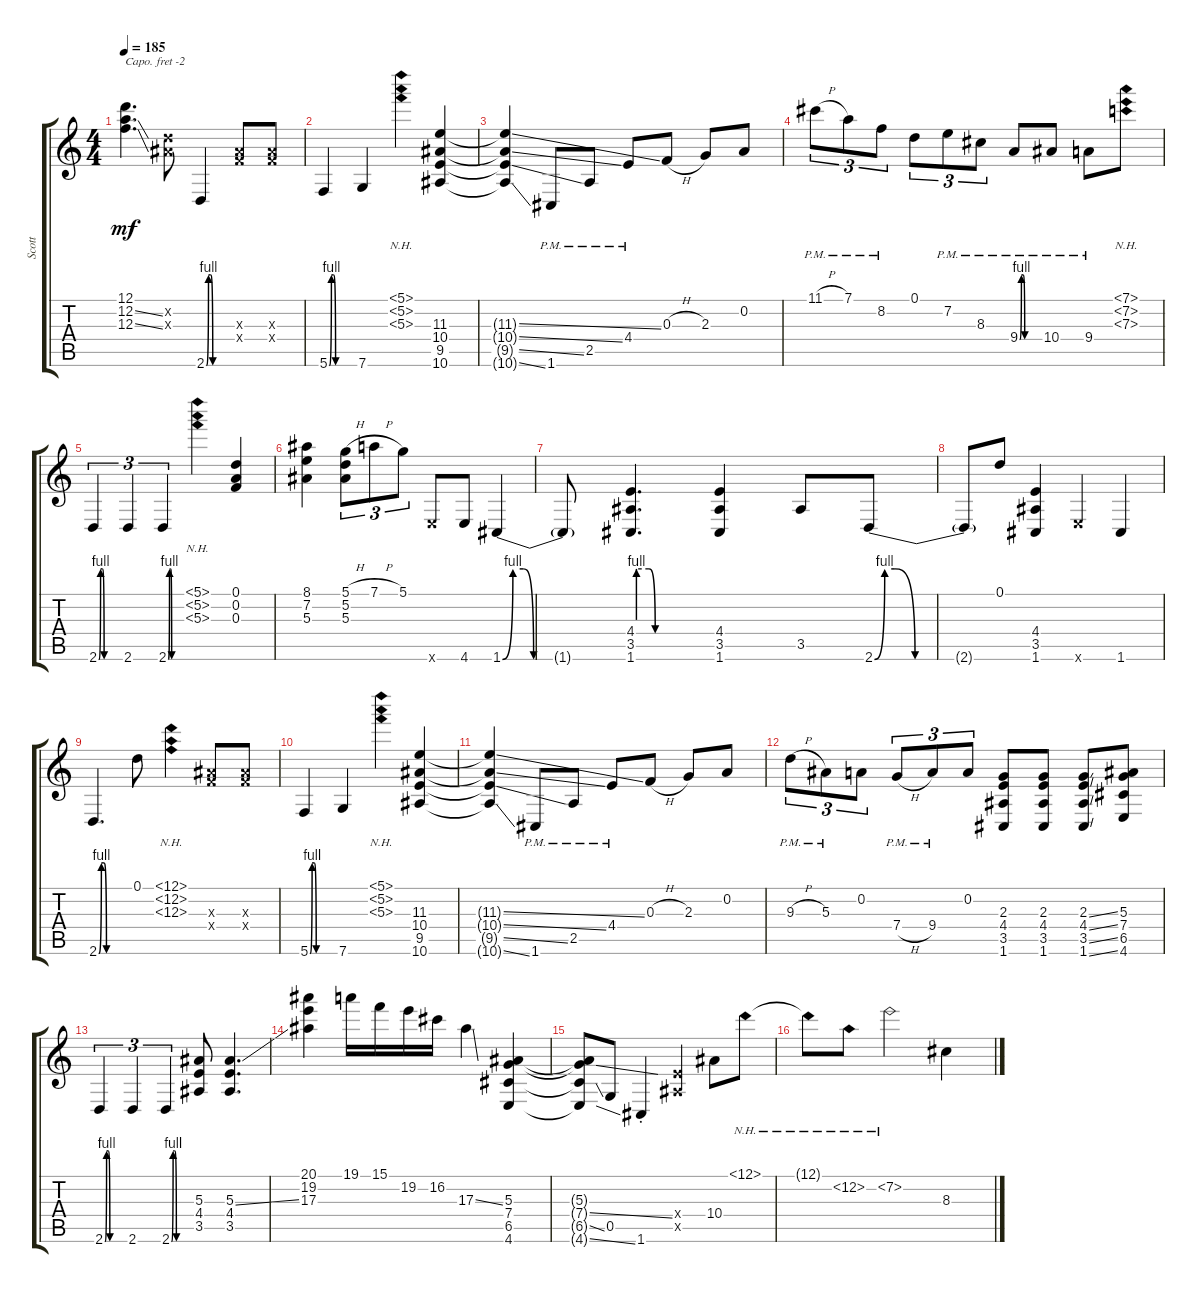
\track ("Scott" "Scott") {instrument overdrivenguitar}
\staff {score tabs}
\capo -2
\tuning (E4 B3 G3 D3 A2 D2) {hide}
\ts (4 4)
\tempo 185
\clef g2
\ks c
(12.1 12.2{ss} 12.3{ss}).4{d dy mf} (5.2{x} 5.3{x}).8 2.6{be (custom 0 0 5 4 10 4 15 0 60 0)}.4 (5.3{x} 5.4{x}).8 (5.3{x} 5.4{x}).8 |
5.6{be (custom 0 0 5 4 10 4 15 0 60 0)}.4 7.6.4 (5.1{nh} 5.2{nh} 5.3{nh}).4 (11.3 10.4 9.5 10.6).4 |
(11.3{ss t} 10.4{ss t} 9.5{ss t} 10.6{ss t}).4 1.6{pm}.8 2.5{pm}.8 4.4{pm}.8 0.3{h}.8 2.3.8 0.2.8 |
11.1{h pm}.8{tu (3 2)} 7.1{pm}.8{tu (3 2)} 8.2{pm}.8{tu (3 2)} 0.1.8{tu (3 2)} 7.2{pm}.8{tu (3 2)} 8.3{pm}.8{tu (3 2)} 9.4{be (custom 0 0 5 4 10 4 15 0 60 0) pm}.8 10.4{pm}.8 9.4{pm}.8 (7.1{nh} 7.2{nh} 7.3{nh}).8 |
2.6{be (custom 0 0 5 4 10 4 15 0 60 0)}.4{tu (3 2)} 2.6.4{tu (3 2)} 2.6{be (custom 0 0 5 4 10 4 15 0 60 0)}.4{tu (3 2)} (5.1{nh} 5.2{nh} 5.3{nh}).4 (0.1 0.2 0.3).4 |
(8.1 7.2 5.3).4 (5.1{h} 5.2 5.3).8{tu (3 2)} 7.1{h}.8{tu (3 2)} 5.1.8{tu (3 2)} 4.6{x}.8 4.6.8 1.6{be (custom 0 0 5 4 10 4 15 0 60 0)}.4 |
1.6{t}.8 (4.4 3.5 1.6{be (custom 0 0 0 4 10 4 15 0 60 0)}).4{d} (4.4 3.5 1.6).4 3.5.8 2.6{be (custom 0 0 5 4 10 4 20 0 60 0)}.8 |
2.6{t}.8 0.1.8 (4.4 3.5 1.6).4 4.6{x}.4 1.6.4 |
2.6{be (custom 0 0 5 4 10 4 15 0 60 0)}.4{d} 0.1.8 (12.1{nh} 12.2{nh} 12.3{nh}).4 (5.3{x} 5.4{x}).8 (5.3{x} 5.4{x}).8 |
5.6{be (custom 0 0 5 4 10 4 15 0 60 0)}.4 7.6.4 (5.1{nh} 5.2{nh} 5.3{nh}).4 (11.3 10.4 9.5 10.6).4 |
(11.3{ss t} 10.4{ss t} 9.5{ss t} 10.6{ss t}).4 1.6{pm}.8 2.5{pm}.8 4.4{pm}.8 0.3{h}.8 2.3.8 0.2.8 |
9.3{h pm}.8{tu (3 2)} 5.3{pm}.8{tu (3 2)} 0.2.8{tu (3 2)} 7.4{h pm}.8{tu (3 2)} 9.4{pm}.8{tu (3 2)} 0.2.8{tu (3 2)} (2.3 4.4 3.5 1.6).8 (2.3 4.4 3.5 1.6).8 (2.3{ss} 4.4{ss} 3.5{ss} 1.6{ss}).8 (5.3 7.4 6.5 4.6).8 |
2.6{be (custom 0 0 5 4 10 4 15 0 60 0)}.4{tu (3 2)} 2.6.4{tu (3 2)} 2.6{be (custom 0 0 5 4 10 4 15 0 60 0)}.4{tu (3 2)} (5.3 4.4 3.5).8 (5.3{ss} 4.4 3.5).4{d} |
(20.1 19.2 17.3).4 19.1.16 15.1.16 19.2.16 16.2.16 17.3{ss}.4 (5.3 7.4 6.5 4.6).4 |
(5.3{t} 7.4{ss t} 6.5{ss t} 4.6{ss t}).8 0.5.8 1.6{st}.4 (4.4{x} 3.5{x}).4 10.4.8 12.1{nh}.8 |
12.1{nh t}.8 12.2{nh}.8 7.2{nh}.2 8.3{ss}.4
